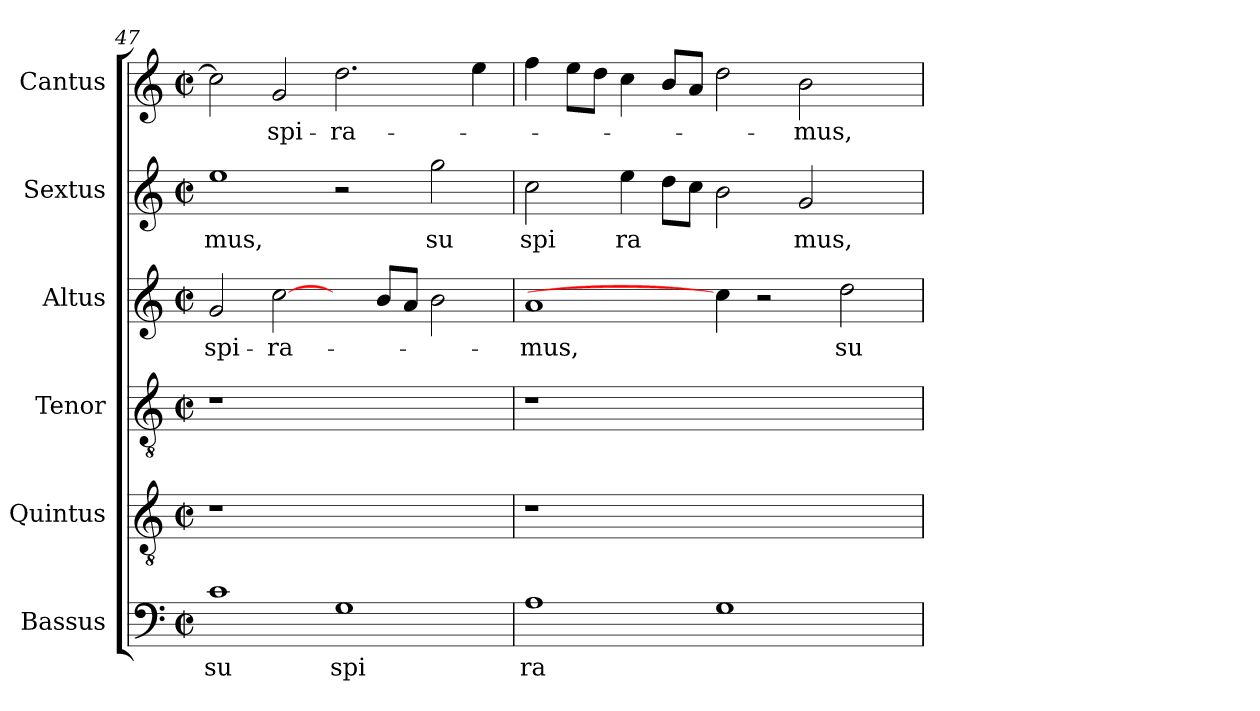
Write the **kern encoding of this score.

**kern	**text	**kern	**kern	**kern	**text	**kern	**text	**kern	**text
*part6	*part6	*part5	*part4	*part3	*part3	*part2	*part2	*part1	*part1
*staff6	*staff6	*staff5	*staff4	*staff3	*staff3	*staff2	*staff2	*staff1	*staff1
*I"Bassus	*	*I"Quintus	*I"Tenor	*I"Altus	*	*I"Sextus	*	*I"Cantus	*
*I'Bassus	*	*I'Quintus	*I'Tenor	*I'Altus	*	*I'Sextus	*	*I'Cantus	*
*clefF4	*	*clefGv2	*clefGv2	*clefG2	*	*clefG2	*	*clefG2	*
*M2/2	*	*M2/2	*M2/2	*M2/2	*	*M2/2	*	*M2/2	*
*met(c|)	*	*met(c|)	*met(c|)	*met(c|)	*	*met(c|)	*	*met(c|)	*
=47	=47	=47	=47	=47	=47	=47	=47	=47	=47
!	!LO:LY:b:cj	!	!	!	!LO:LY:b:cj	!	!LO:LY:b:cj	!	!
1c	su	1r	1r	2g/	-spi-	1ee	mus,	2cc\]	.
!	!	!	!	!	!LO:LY:b:cj	!	!	!	!LO:LY:b:cj
.	.	.	.	[2cc\	-ra-	.	.	2g/	-spi-
!	!LO:LY:b:cj	!	!	!	!	!	!	!	!LO:LY:b:cj
1G	spi	1ryy	1ryy	4ryy	.	2r	.	2.dd\	-ra-
.	.	.	.	8b/L	.	.	.	.	.
.	.	.	.	8a/J	.	.	.	.	.
!	!	!	!	!	!	!	!LO:LY:b:cj	!	!
.	.	.	.	2b\	.	2gg\	su	.	.
.	.	.	.	.	.	.	.	4ee\	.
=48	=48	=48	=48	=48	=48	=48	=48	=48	=48
!	!LO:LY:b:cj	!	!	!	!LO:LY:b:cj	!	!LO:LY:b:cj	!	!
1A	ra	1r	1r	1a	-mus,	2cc\	spi	4ff\	.
.	.	.	.	.	.	.	.	8ee\L	.
.	.	.	.	.	.	.	.	8dd\J	.
!	!	!	!	!	!	!	!LO:LY:b:cj	!	!
.	.	.	.	.	.	4ee\	ra	4cc\	.
.	.	.	.	.	.	8dd\L	.	8b/L	.
.	.	.	.	.	.	8cc\J	.	8a/J	.
1G	.	1ryy	1ryy	4cc\]	.	2b\	.	2dd\	.
.	.	.	.	2r	.	.	.	.	.
!	!	!	!	!	!	!	!LO:LY:b:cj	!	!LO:LY:b:cj
.	.	.	.	.	.	2g/	mus,	2b\	-mus,
!	!	!	!	!	!LO:LY:b:cj	!	!	!	!
.	.	.	.	2dd\	su-	.	.	.	.
4ryy	.	4ryy	4ryy	.	.	4ryy	.	4ryy	.
=	=	=	=	=	=	=	=	=	=
*-	*-	*-	*-	*-	*-	*-	*-	*-	*-
